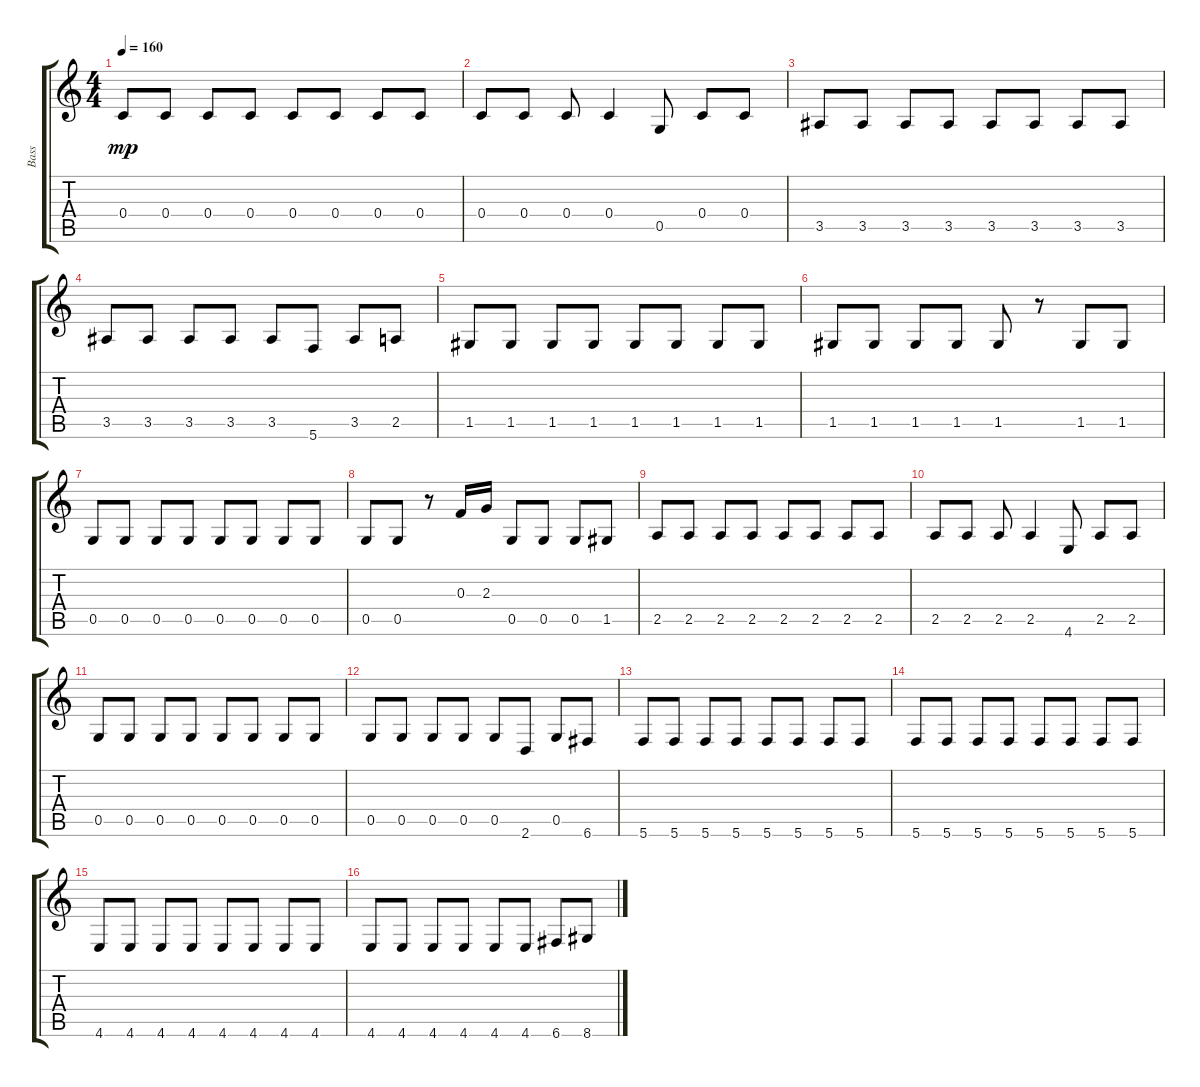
\track ("Bass" "Bass") {instrument synthbass1}
\staff {score tabs}
\tuning (D4 A3 F3 C3 G2 C2) {hide}
\ts (4 4)
\tempo 160
\clef g2
\ks c
0.4.8{dy mp} 0.4.8 0.4.8 0.4.8 0.4.8 0.4.8 0.4.8 0.4.8 |
0.4.8 0.4.8 0.4.8 0.4.4 0.5.8 0.4.8 0.4.8 |
3.5.8 3.5.8 3.5.8 3.5.8 3.5.8 3.5.8 3.5.8 3.5.8 |
3.5.8 3.5.8 3.5.8 3.5.8 3.5.8 5.6.8 3.5.8 2.5.8 |
1.5.8 1.5.8 1.5.8 1.5.8 1.5.8 1.5.8 1.5.8 1.5.8 |
1.5.8 1.5.8 1.5.8 1.5.8 1.5.8 r.8 1.5.8 1.5.8 |
0.5.8 0.5.8 0.5.8 0.5.8 0.5.8 0.5.8 0.5.8 0.5.8 |
0.5.8 0.5.8 r.8 0.3.16 2.3.16 0.5.8 0.5.8 0.5.8 1.5.8 |
2.5.8 2.5.8 2.5.8 2.5.8 2.5.8 2.5.8 2.5.8 2.5.8 |
2.5.8 2.5.8 2.5.8 2.5.4 4.6.8 2.5.8 2.5.8 |
0.5.8 0.5.8 0.5.8 0.5.8 0.5.8 0.5.8 0.5.8 0.5.8 |
0.5.8 0.5.8 0.5.8 0.5.8 0.5.8 2.6.8 0.5.8 6.6.8 |
5.6.8 5.6.8 5.6.8 5.6.8 5.6.8 5.6.8 5.6.8 5.6.8 |
5.6.8 5.6.8 5.6.8 5.6.8 5.6.8 5.6.8 5.6.8 5.6.8 |
4.6.8 4.6.8 4.6.8 4.6.8 4.6.8 4.6.8 4.6.8 4.6.8 |
4.6.8 4.6.8 4.6.8 4.6.8 4.6.8 4.6.8 6.6.8 8.6.8
